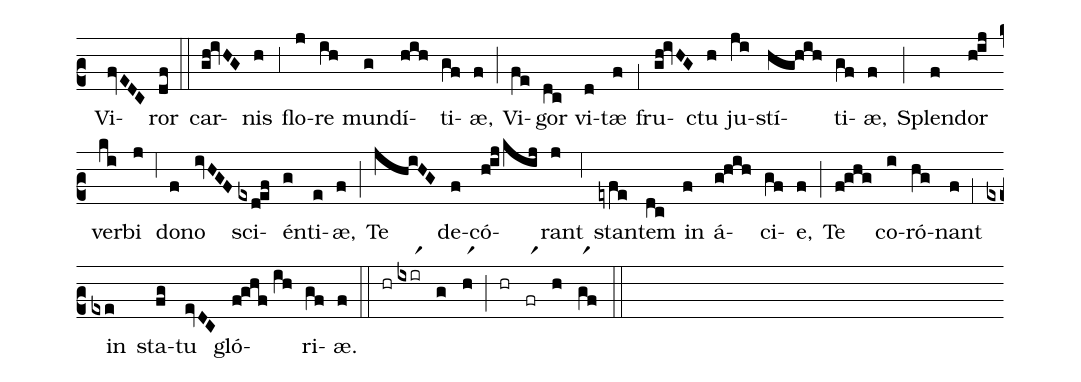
annotation: Ben. VI;
%%
(c2) () Vi(fvEDC)ror(df) (::) car(gh!ivHG)nis(h) (;3) flo(j)re(ih) mun(g)dí(hih)ti(gf)æ,(f) (;) Vi(fe)gor(dc) vi(d)tæ(f) (;1) fru(gh!ivHG)ctu(h) ju(ji)stí(hg@h@ih)ti(gf)æ,(f) (;) Splen(f)dor(h!ij) ver(ki)bi(j) (;6) do(f)no(ivHGF) sci(exd!ef)én(g)ti(e)æ,(f) (;) Te(jh@i@HG) de(f)có(h!ij/kij)rant(j) (;6) stan(eyfe)tem(dc) in(f) á(g!hih)ci(gf)e,(f) (;) Te(f!ghg) co(i)ró(hg)nant(f) (;1) in(exe) sta(fg)tu(evDC) gló(f!ghf//ih)ri(gf)æ.(f) (::) (hr)(ixirr1)(g)(hr1)(;)(hr)(frr1)(h)(gr1f)(::)
